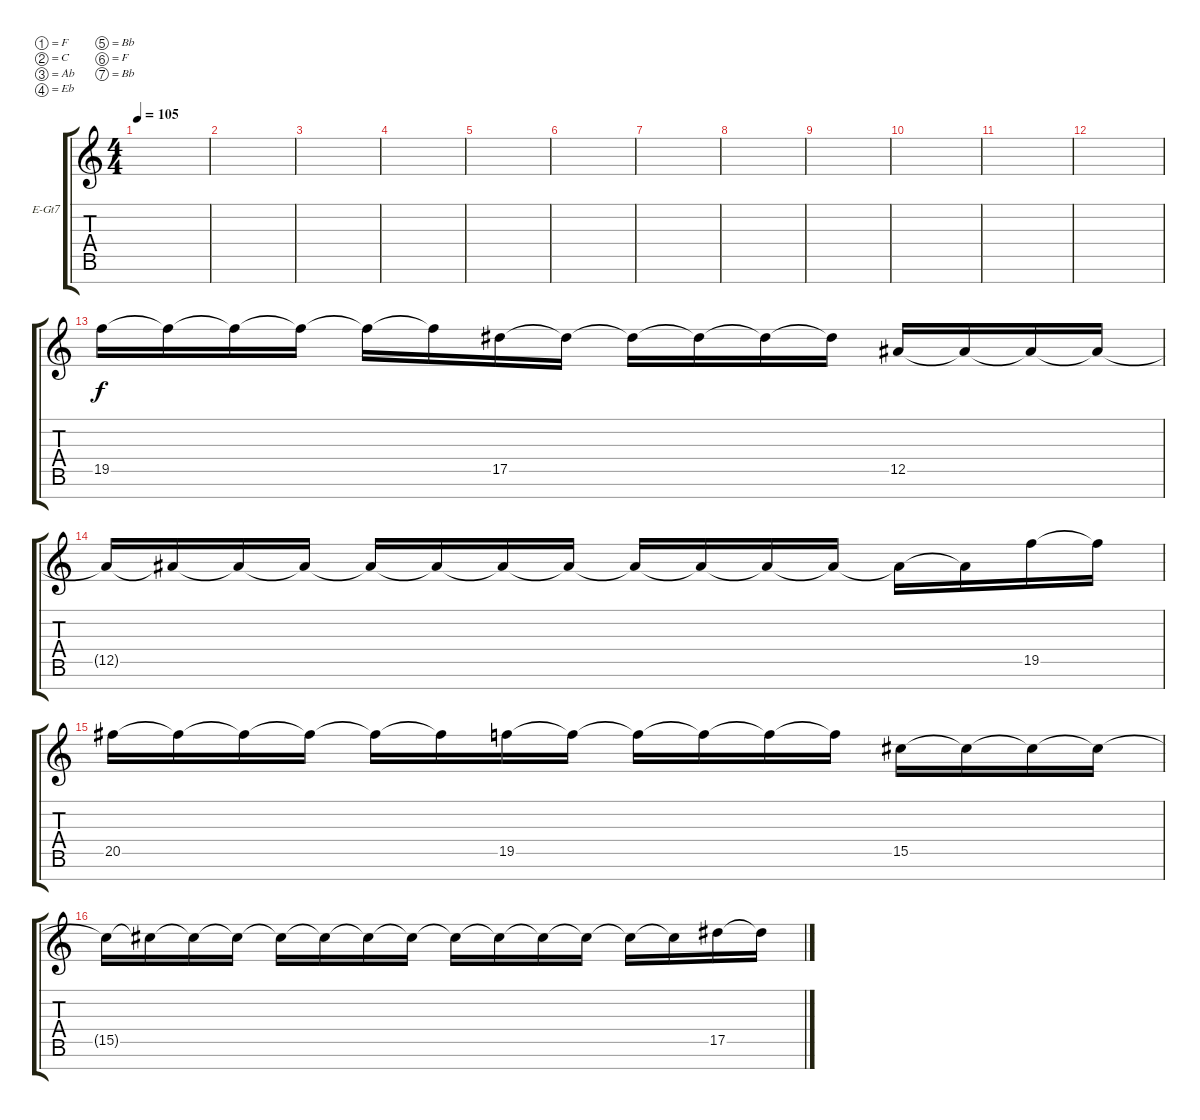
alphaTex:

\defaultSystemsLayout 4
\bracketExtendMode groupsimilarinstruments
\firstSystemTrackNameOrientation horizontal
\otherSystemsTrackNameOrientation horizontal
\track ("Lead" "E-Gt7") {instrument overdrivenguitar}
\staff {score tabs}
\tuning (F4 C4 Ab3 Eb3 Bb2 F2 Bb1)
\ts (4 4)
\tempo 105
\clef g2
\ks c
|
|
|
|
|
|
|
|
|
|
|
|
19.5.16 19.5{t}.16 19.5{t}.16 19.5{t}.16 19.5{t}.16 19.5{t}.16 17.5.16 17.5{t}.16 17.5{t}.16 17.5{t}.16 17.5{t}.16 17.5{t}.16 12.5.16 12.5{t}.16 12.5{t}.16 12.5{t}.16 |
12.5{t}.16 12.5{t}.16 12.5{t}.16 12.5{t}.16 12.5{t}.16 12.5{t}.16 12.5{t}.16 12.5{t}.16 12.5{t}.16 12.5{t}.16 12.5{t}.16 12.5{t}.16 12.5{t}.16 12.5{t}.16 19.5.16 19.5{t}.16 |
20.5.16 20.5{t}.16 20.5{t}.16 20.5{t}.16 20.5{t}.16 20.5{t}.16 19.5.16 19.5{t}.16 19.5{t}.16 19.5{t}.16 19.5{t}.16 19.5{t}.16 15.5.16 15.5{t}.16 15.5{t}.16 15.5{t}.16 |
15.5{t}.16 15.5{t}.16 15.5{t}.16 15.5{t}.16 15.5{t}.16 15.5{t}.16 15.5{t}.16 15.5{t}.16 15.5{t}.16 15.5{t}.16 15.5{t}.16 15.5{t}.16 15.5{t}.16 15.5{t}.16 17.5.16 17.5{t}.16
